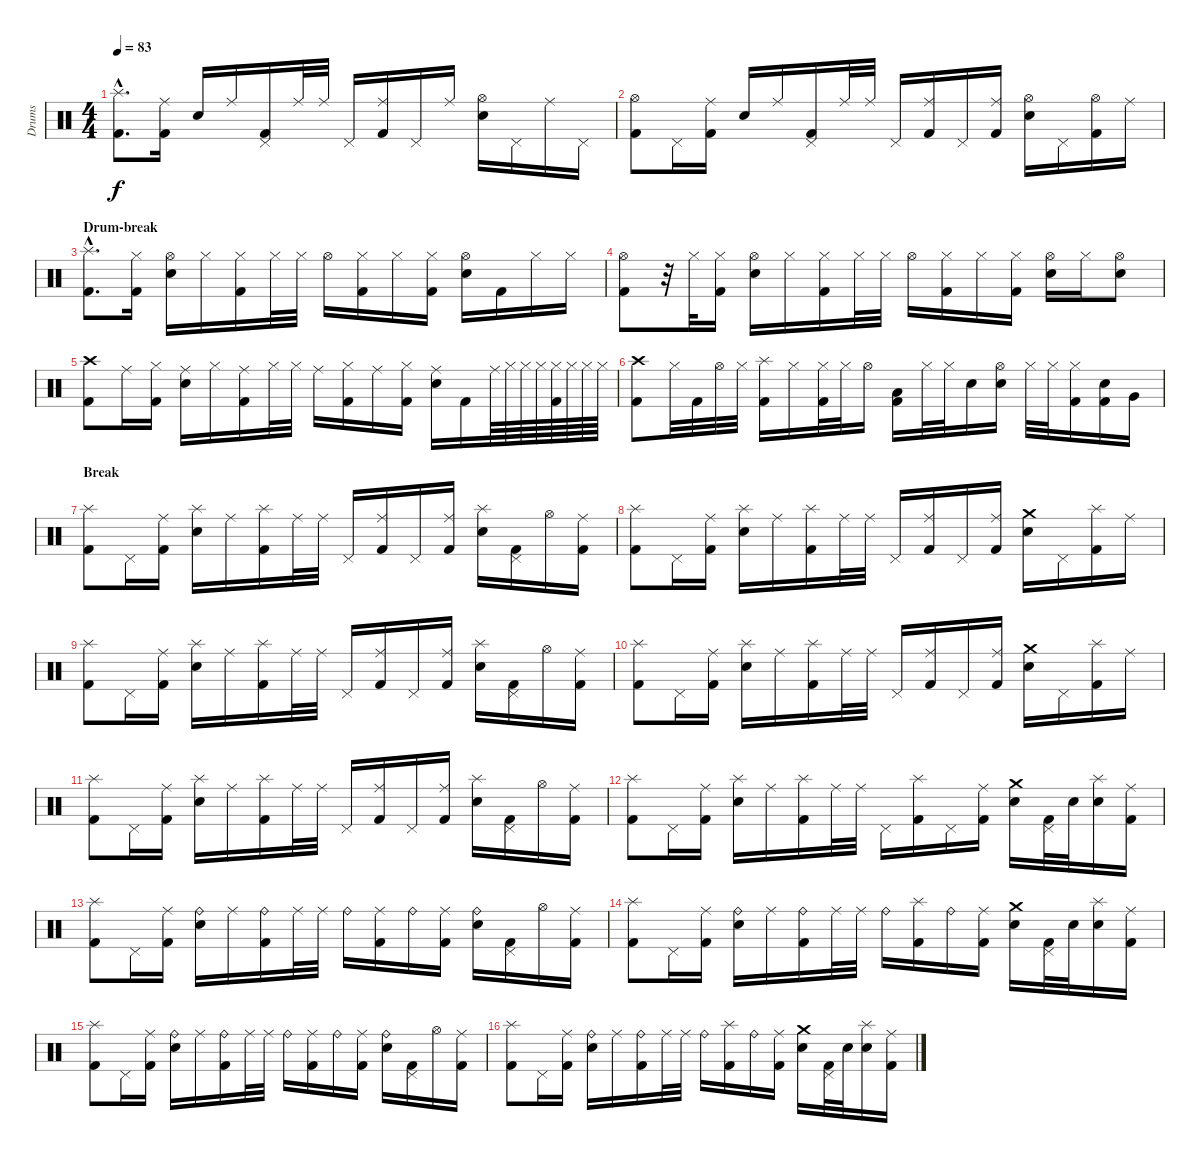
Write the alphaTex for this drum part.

\track ("Drums" "Drums") {instrument percussion}
\staff {score}
\articulation defaults
\ts (4 4)
\tempo 83
\clef neutral
\ks c
("Splash (hit)"{hac} "Kick (hit) 2"{hac}).8{d dy f} ("Ride (middle)" "Kick (hit) 2").16 "Snare (hit) 2".16 "Ride (middle)".16 ("Pedal Hi-Hat (hit)" "Kick (hit) 2").16 "Ride (middle)".32 "Ride (middle)".32 "Pedal Hi-Hat (hit)".16 ("Ride (middle)" "Kick (hit) 2").16 "Pedal Hi-Hat (hit)".16 "Ride (middle)".16 ("Hi-Hat (open)" "Snare (hit) 2").16 "Pedal Hi-Hat (hit)".16 "Ride (middle)".16 "Pedal Hi-Hat (hit)".16 |
("Hi-Hat (open)" "Kick (hit) 2").8 "Pedal Hi-Hat (hit)".16 ("Ride (middle)" "Kick (hit) 2").16 "Snare (hit) 2".16 "Ride (middle)".16 ("Pedal Hi-Hat (hit)" "Kick (hit) 2").16 "Ride (middle)".32 "Ride (middle)".32 "Pedal Hi-Hat (hit)".16 ("Ride (middle)" "Kick (hit) 2").16 "Pedal Hi-Hat (hit)".16 ("Ride (middle)" "Kick (hit) 2").16 ("Hi-Hat (open)" "Snare (hit) 2").16 "Pedal Hi-Hat (hit)".16 ("Hi-Hat (open)" "Kick (hit) 2").16 "Ride (middle)".16 |
\section ("" "Drum-break")
("Splash (hit)"{hac} "Kick (hit) 2"{hac}).8{d} ("Hi-Hat (closed)" "Kick (hit) 2").16 ("Hi-Hat (open)" "Snare (hit) 2").16 "Hi-Hat (closed)".16 ("Hi-Hat (closed)" "Kick (hit) 2").16 "Hi-Hat (closed)".32 "Hi-Hat (closed)".32 "Hi-Hat (open)".16 ("Hi-Hat (closed)" "Kick (hit) 2").16 "Hi-Hat (closed)".16 ("Hi-Hat (closed)" "Kick (hit) 2").16 ("Hi-Hat (open)" "Snare (hit) 2").16 "Kick (hit) 2".16 "Hi-Hat (closed)".16 "Hi-Hat (closed)".16 |
("Hi-Hat (open)" "Kick (hit) 2").8 r.32 "Hi-Hat (closed)".32 ("Hi-Hat (closed)" "Kick (hit) 2").16 ("Hi-Hat (open)" "Snare (hit) 2").16 "Hi-Hat (closed)".16 ("Hi-Hat (closed)" "Kick (hit) 2").16 "Hi-Hat (closed)".32 "Hi-Hat (closed)".32 "Hi-Hat (open)".16 ("Hi-Hat (closed)" "Kick (hit) 2").16 "Hi-Hat (closed)".16 ("Hi-Hat (closed)" "Kick (hit) 2").16 ("Hi-Hat (open)" "Snare (hit) 2").16 "Hi-Hat (closed)".16 ("Hi-Hat (open)" "Snare (hit) 2").8 |
("Crash high (hit)" "Kick (hit) 2").8 "Ride (middle)".16 ("Hi-Hat (closed)" "Kick (hit) 2").16 ("Ride (middle)" "Snare (hit) 2").16 "Hi-Hat (closed)".16 ("Ride (middle)" "Kick (hit) 2").16 "Hi-Hat (closed)".32 "Hi-Hat (closed)".32 "Ride (middle)".16 ("Hi-Hat (closed)" "Kick (hit) 2").16 "Ride (middle)".16 ("Hi-Hat (closed)" "Kick (hit) 2").16 ("Ride (middle)" "Snare (hit) 2").16 "Kick (hit) 2".16 "Ride (middle)".64 "Hi-Hat (closed)".64 "Hi-Hat (closed)".64 "Hi-Hat (closed)".64 ("Hi-Hat (closed)" "Kick (hit) 2").64 "Hi-Hat (closed)".64 "Hi-Hat (closed)".64 "Hi-Hat (closed)".64 |
("Crash high (hit)" "Kick (hit) 2").8 "Hi-Hat (closed)".32 "Kick (hit) 2".32 "Hi-Hat (open)".32 "Hi-Hat (closed)".32 ("Splash (hit)" "Kick (hit) 2").16 "Hi-Hat (closed)".16 ("Hi-Hat (closed)" "Kick (hit) 2").32 "Hi-Hat (closed)".32 "Hi-Hat (open)".16 ("Low Tom (hit)" "Kick (hit) 2").16 "Hi-Hat (closed)".32 "Hi-Hat (closed)".32 "Snare (hit) 2".16 ("Hi-Hat (open)" "Snare (hit) 2").16 "Hi-Hat (closed)".32 "Hi-Hat (closed)".32 ("Hi-Hat (closed)" "Kick (hit) 2").16 ("Snare (hit) 2" "Kick (hit) 2").16 "Very Low Tom (hit)".16 |
\section ("" "Break")
("Splash (hit)" "Kick (hit) 2").8 "Pedal Hi-Hat (hit)".16 ("Ride (middle)" "Kick (hit) 2").16 ("Splash (hit)" "Snare (hit) 2").16 "Ride (middle)".16 ("Splash (hit)" "Kick (hit) 2").16 "Ride (middle)".32 "Ride (middle)".32 "Pedal Hi-Hat (hit)".16 ("Ride (middle)" "Kick (hit) 2").16 "Pedal Hi-Hat (hit)".16 ("Ride (middle)" "Kick (hit) 2").16 ("Splash (hit)" "Snare (hit) 2").16 ("Pedal Hi-Hat (hit)" "Kick (hit) 2").16 "Hi-Hat (open)".16 ("Ride (middle)" "Kick (hit) 2").16 |
("Splash (hit)" "Kick (hit) 2").8 "Pedal Hi-Hat (hit)".16 ("Ride (middle)" "Kick (hit) 2").16 ("Splash (hit)" "Snare (hit) 2").16 "Ride (middle)".16 ("Splash (hit)" "Kick (hit) 2").16 "Ride (middle)".32 "Ride (middle)".32 "Pedal Hi-Hat (hit)".16 ("Ride (middle)" "Kick (hit) 2").16 "Pedal Hi-Hat (hit)".16 ("Ride (middle)" "Kick (hit) 2").16 ("Crash medium (hit)" "Snare (hit) 2").16 "Pedal Hi-Hat (hit)".16 ("Splash (hit)" "Kick (hit) 2").16 "Ride (middle)".16 |
("Splash (hit)" "Kick (hit) 2").8 "Pedal Hi-Hat (hit)".16 ("Ride (middle)" "Kick (hit) 2").16 ("Splash (hit)" "Snare (hit) 2").16 "Ride (middle)".16 ("Splash (hit)" "Kick (hit) 2").16 "Ride (middle)".32 "Ride (middle)".32 "Pedal Hi-Hat (hit)".16 ("Ride (middle)" "Kick (hit) 2").16 "Pedal Hi-Hat (hit)".16 ("Ride (middle)" "Kick (hit) 2").16 ("Splash (hit)" "Snare (hit) 2").16 ("Pedal Hi-Hat (hit)" "Kick (hit) 2").16 "Hi-Hat (open)".16 ("Ride (middle)" "Kick (hit) 2").16 |
("Splash (hit)" "Kick (hit) 2").8 "Pedal Hi-Hat (hit)".16 ("Ride (middle)" "Kick (hit) 2").16 ("Splash (hit)" "Snare (hit) 2").16 "Ride (middle)".16 ("Splash (hit)" "Kick (hit) 2").16 "Ride (middle)".32 "Ride (middle)".32 "Pedal Hi-Hat (hit)".16 ("Ride (middle)" "Kick (hit) 2").16 "Pedal Hi-Hat (hit)".16 ("Ride (middle)" "Kick (hit) 2").16 ("Crash medium (hit)" "Snare (hit) 2").16 "Pedal Hi-Hat (hit)".16 ("Splash (hit)" "Kick (hit) 2").16 "Ride (middle)".16 |
("Splash (hit)" "Kick (hit) 2").8 "Pedal Hi-Hat (hit)".16 ("Ride (middle)" "Kick (hit) 2").16 ("Splash (hit)" "Snare (hit) 2").16 "Ride (middle)".16 ("Splash (hit)" "Kick (hit) 2").16 "Ride (middle)".32 "Ride (middle)".32 "Pedal Hi-Hat (hit)".16 ("Ride (middle)" "Kick (hit) 2").16 "Pedal Hi-Hat (hit)".16 ("Ride (middle)" "Kick (hit) 2").16 ("Splash (hit)" "Snare (hit) 2").16 ("Pedal Hi-Hat (hit)" "Kick (hit) 2").16 "Hi-Hat (open)".16 ("Ride (middle)" "Kick (hit) 2").16 |
("Splash (hit)" "Kick (hit) 2").8 "Pedal Hi-Hat (hit)".16 ("Ride (middle)" "Kick (hit) 2").16 ("Splash (hit)" "Snare (hit) 2").16 "Ride (middle)".16 ("Splash (hit)" "Kick (hit) 2").16 "Ride (middle)".32 "Ride (middle)".32 "Pedal Hi-Hat (hit)".16 ("Splash (hit)" "Kick (hit) 2").16 "Pedal Hi-Hat (hit)".16 ("Ride (middle)" "Kick (hit) 2").16 ("Crash medium (hit)" "Snare (hit) 2").16 ("Pedal Hi-Hat (hit)" "Kick (hit) 2").32 "Snare (hit) 2".32 ("Splash (hit)" "Snare (hit) 2").16 ("Ride (middle)" "Kick (hit) 2").16 |
("Splash (hit)" "Kick (hit) 2").8 "Pedal Hi-Hat (hit)".16 ("Ride (middle)" "Kick (hit) 2").16 ("Ride (bell)" "Snare (hit) 2").16 "Ride (middle)".16 ("Ride (bell)" "Kick (hit) 2").16 "Ride (middle)".32 "Ride (middle)".32 "Ride (bell)".16 ("Ride (middle)" "Kick (hit) 2").16 "Ride (bell)".16 ("Ride (middle)" "Kick (hit) 2").16 ("Ride (bell)" "Snare (hit) 2").16 ("Pedal Hi-Hat (hit)" "Kick (hit) 2").16 "Hi-Hat (open)".16 ("Ride (middle)" "Kick (hit) 2").16 |
("Splash (hit)" "Kick (hit) 2").8 "Pedal Hi-Hat (hit)".16 ("Ride (middle)" "Kick (hit) 2").16 ("Ride (bell)" "Snare (hit) 2").16 "Ride (middle)".16 ("Ride (bell)" "Kick (hit) 2").16 "Ride (middle)".32 "Ride (middle)".32 "Ride (bell)".16 ("Splash (hit)" "Kick (hit) 2").16 "Ride (bell)".16 ("Ride (middle)" "Kick (hit) 2").16 ("Crash medium (hit)" "Snare (hit) 2").16 ("Pedal Hi-Hat (hit)" "Kick (hit) 2").32 "Snare (hit) 2".32 ("Splash (hit)" "Snare (hit) 2").16 ("Ride (middle)" "Kick (hit) 2").16 |
("Splash (hit)" "Kick (hit) 2").8 "Pedal Hi-Hat (hit)".16 ("Ride (middle)" "Kick (hit) 2").16 ("Ride (bell)" "Snare (hit) 2").16 "Ride (middle)".16 ("Ride (bell)" "Kick (hit) 2").16 "Ride (middle)".32 "Ride (middle)".32 "Ride (bell)".16 ("Ride (middle)" "Kick (hit) 2").16 "Ride (bell)".16 ("Ride (middle)" "Kick (hit) 2").16 ("Ride (bell)" "Snare (hit) 2").16 ("Pedal Hi-Hat (hit)" "Kick (hit) 2").16 "Hi-Hat (open)".16 ("Ride (middle)" "Kick (hit) 2").16 |
("Splash (hit)" "Kick (hit) 2").8 "Pedal Hi-Hat (hit)".16 ("Ride (middle)" "Kick (hit) 2").16 ("Ride (bell)" "Snare (hit) 2").16 "Ride (middle)".16 ("Ride (bell)" "Kick (hit) 2").16 "Ride (middle)".32 "Ride (middle)".32 "Ride (bell)".16 ("Splash (hit)" "Kick (hit) 2").16 "Ride (bell)".16 ("Ride (middle)" "Kick (hit) 2").16 ("Crash medium (hit)" "Snare (hit) 2").16 ("Pedal Hi-Hat (hit)" "Kick (hit) 2").32 "Snare (hit) 2".32 ("Splash (hit)" "Snare (hit) 2").16 ("Ride (middle)" "Kick (hit) 2").16
